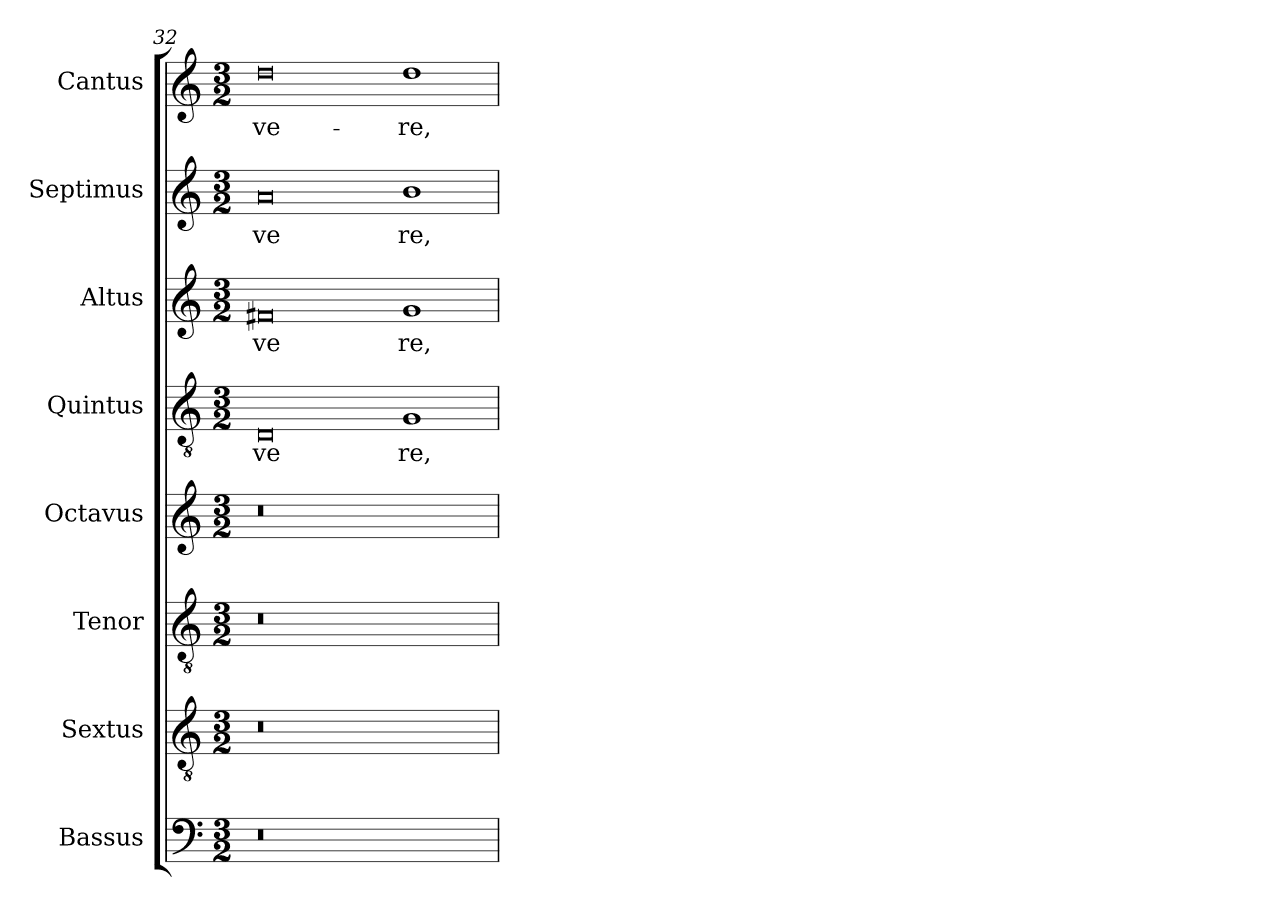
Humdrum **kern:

**kern	**kern	**kern	**kern	**kern	**text	**kern	**text	**kern	**text	**kern	**text
*part8	*part7	*part6	*part5	*part4	*part4	*part3	*part3	*part2	*part2	*part1	*part1
*staff8	*staff7	*staff6	*staff5	*staff4	*staff4	*staff3	*staff3	*staff2	*staff2	*staff1	*staff1
*I"Bassus	*I"Sextus	*I"Tenor	*I"Octavus	*I"Quintus	*	*I"Altus	*	*I"Septimus	*	*I"Cantus	*
*clefF4	*clefGv2	*clefGv2	*clefG2	*clefGv2	*	*clefG2	*	*clefG2	*	*clefG2	*
*	*	*	*	*	*	*	*	*k[]	*	*	*
*	*	*	*	*	*	*	*	*C:	*	*	*
*M3/2	*M3/2	*M3/2	*M3/2	*M3/2	*	*M3/2	*	*M3/2	*	*M3/2	*
=32	=32	=32	=32	=32	=32	=32	=32	=32	=32	=32	=32
!	!	!	!	!	!LO:LY:b:cj	!	!LO:LY:b:cj	!	!LO:LY:b:cj	!	!LO:LY:b:cj
0.r	0.r	0.r	0.r	0D	ve	0f#X	ve	0a	ve	0dd	ve-
!	!	!	!	!	!LO:LY:b:cj	!	!LO:LY:b:cj	!	!LO:LY:b:cj	!	!LO:LY:b:cj
.	.	.	.	1G	re,	1g	re,	1b	re,	1dd	-re,
=	=	=	=	=	=	=	=	=	=	=	=
*-	*-	*-	*-	*-	*-	*-	*-	*-	*-	*-	*-
